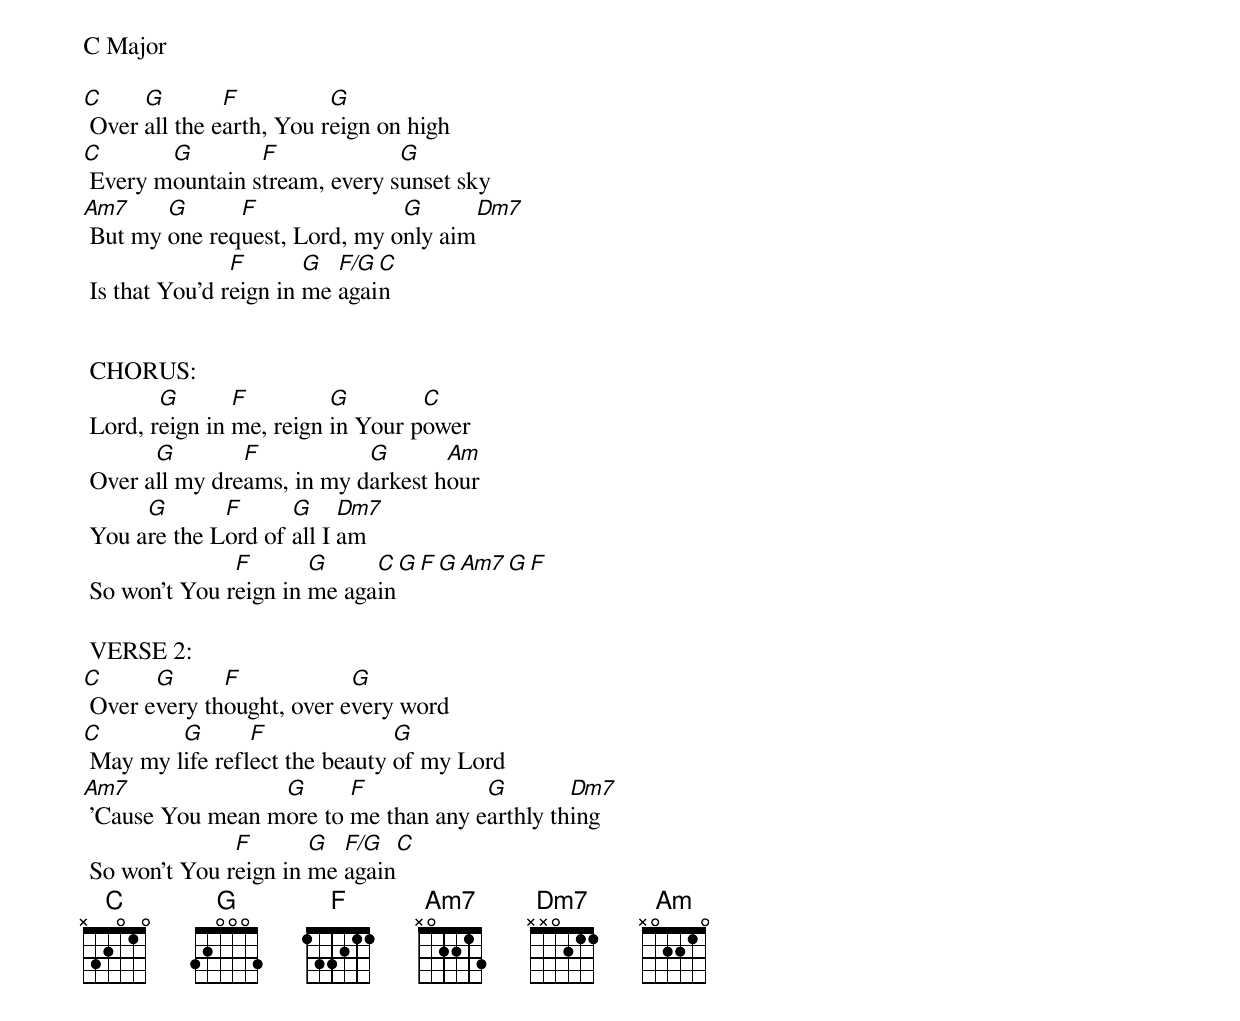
C Major

C     G        F          G
 Over all the earth, You reign on high
C       G        F             G
 Every mountain stream, every sunset sky
Am7     G      F               G      Dm7
 But my one request, Lord, my only aim
                F       G  F/G C
 Is that You'd reign in me again


 CHORUS:
        G       F         G        C
 Lord, reign in me, reign in Your power
       G        F           G       Am
 Over all my dreams, in my darkest hour
      G       F      G     Dm7
 You are the Lord of all I am
               F       G     C  G  F  G  Am7  G  F
 So won't You reign in me again
<page break>
 VERSE 2:
C      G      F            G
 Over every thought, over every word
C        G       F              G
 May my life reflect the beauty of my Lord
Am7               G      F            G        Dm7
 'Cause You mean more to me than any earthly thing
               F       G  F/G   C
 So won't You reign in me again
